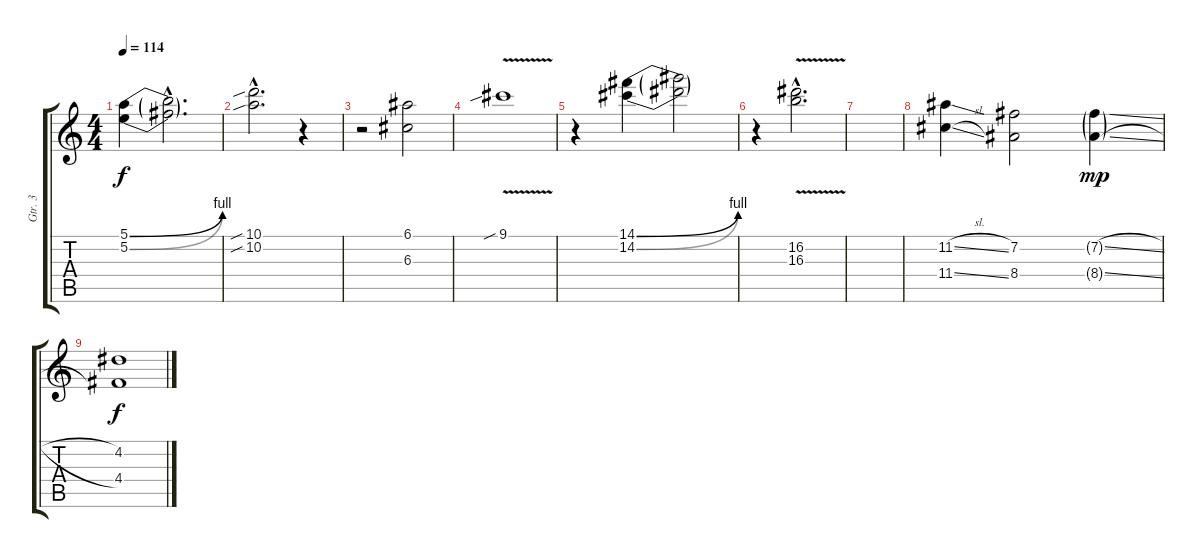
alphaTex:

\track ("Gtr. 3" "Gtr. 3") {instrument electricguitarjazz}
\staff {score tabs}
\tuning (E4 B3 G3 D3 A2 E2) {hide}
\ts (4 4)
\tempo 114
\clef g2
\ks c
(5.1{be (bend 0 0 60 4)} 5.2{be (bend 0 0 60 4)}).4{dy f} (5.1{hac t} 5.2{hac t}).2{d} |
(10.1{sib hac} 10.2{sib hac}).2{d} r.4 |
r.2 (6.1 6.3).2 |
9.1{v sib}.1 |
r.4 (14.1{be (bend 0 0 60 4)} 14.2{be (bend 0 0 60 4)}).4 (14.1{t} 14.2{t}).2 |
r.4 (16.2{v hac} 16.3{v hac}).2{d} |
|
(11.2{sl} 11.4{sl}).4 (7.2 8.4).2 (7.2{sl g} 8.4{sl g}).4{dy mp} |
(4.2 4.4).1{dy f}
